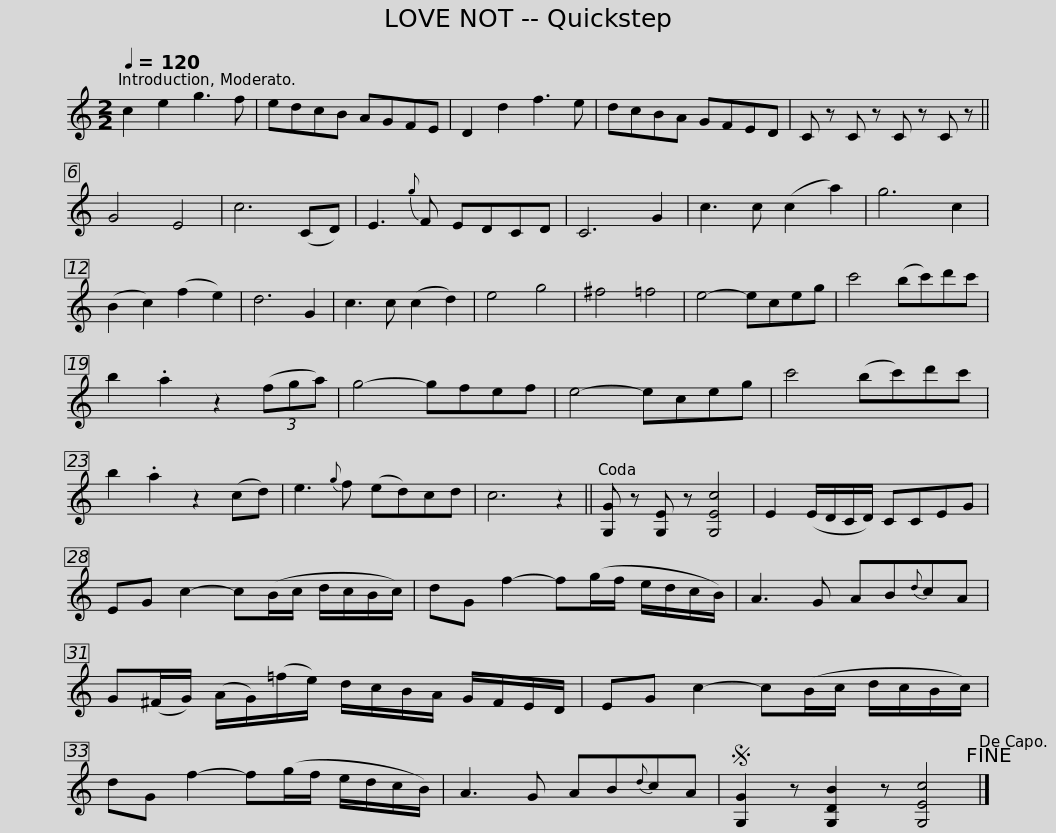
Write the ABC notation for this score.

X:1
L:1/8
Q:1/4=120
M:2/2
I:linebreak $
K:C
V:1 treble
V:1
 c2 e2 g3 f | edcB AGFE | D2 d2 f3 e | dcBA GFED | C z C z C z C z || %5
 G4 E4 | c6 (CD) |$ E3{g} F EDCD | C6 G2 | c3 c (c2 a2) | %10
 g6 c2 | (B2 c2) (f2 e2) | d6 G2 | c3 c (c2 d2) | e4 g4 | %15
 ^f4 =f4 | e4- eceg |$ c'4 (bc')d'c' | b2 .a2 z2 (3(fga) | g4- gfef | %20
 e4- eceg | c'4 (bc')d'c' | b2 .a2 z2 (cd) | e3{g} f (ed)cd |$ c6 z2 || %25
 [G,G] z [G,E] z [G,Ec]4 | E2 (E/D/C/D/) CCEG | EG c2- c(B/c/ d/c/B/c/) | dG f2- f(g/f/ e/d/c/B/) | A3 G AB{d}cA |$ %30
 G(^F/G/) (A/G/)(=f/e/) d/c/B/A/ G/F/E/D/ | EG c2- c(B/c/ d/c/B/c/) | dG f2- f(g/f/ e/d/c/B/) | A3 G AB{d}cA |$S [G,G]2 z [G,DB]2 z [G,Ec]4!fine! |] %35
